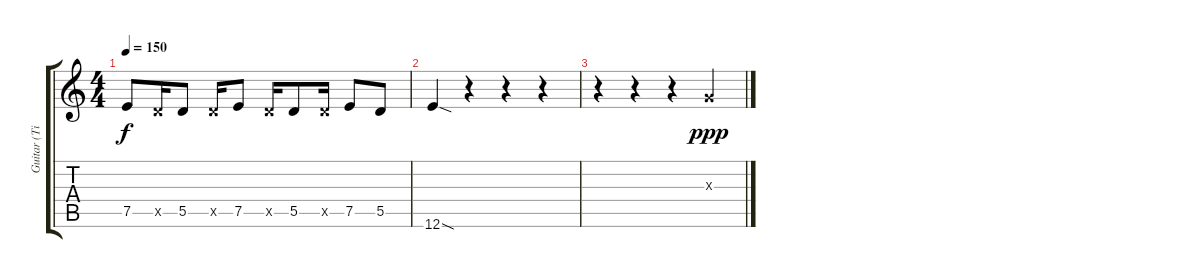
\track ("Guitar (Tim)" "Guitar (Ti") {instrument overdrivenguitar}
\staff {score tabs}
\tuning (E4 B3 G3 D3 A2 E2) {hide}
\ts (4 4)
\tempo 150
\clef g2
\ks c
7.5.8{dy f} 5.5{x}.16 5.5.8 5.5{x}.16 7.5.8 5.5{x}.16 5.5.8 5.5{x}.16 7.5.8 5.5.8 |
12.6{sod}.4 r.4 r.4 r.4 |
r.4 r.4 r.4 0.3{x}.4{dy ppp}
